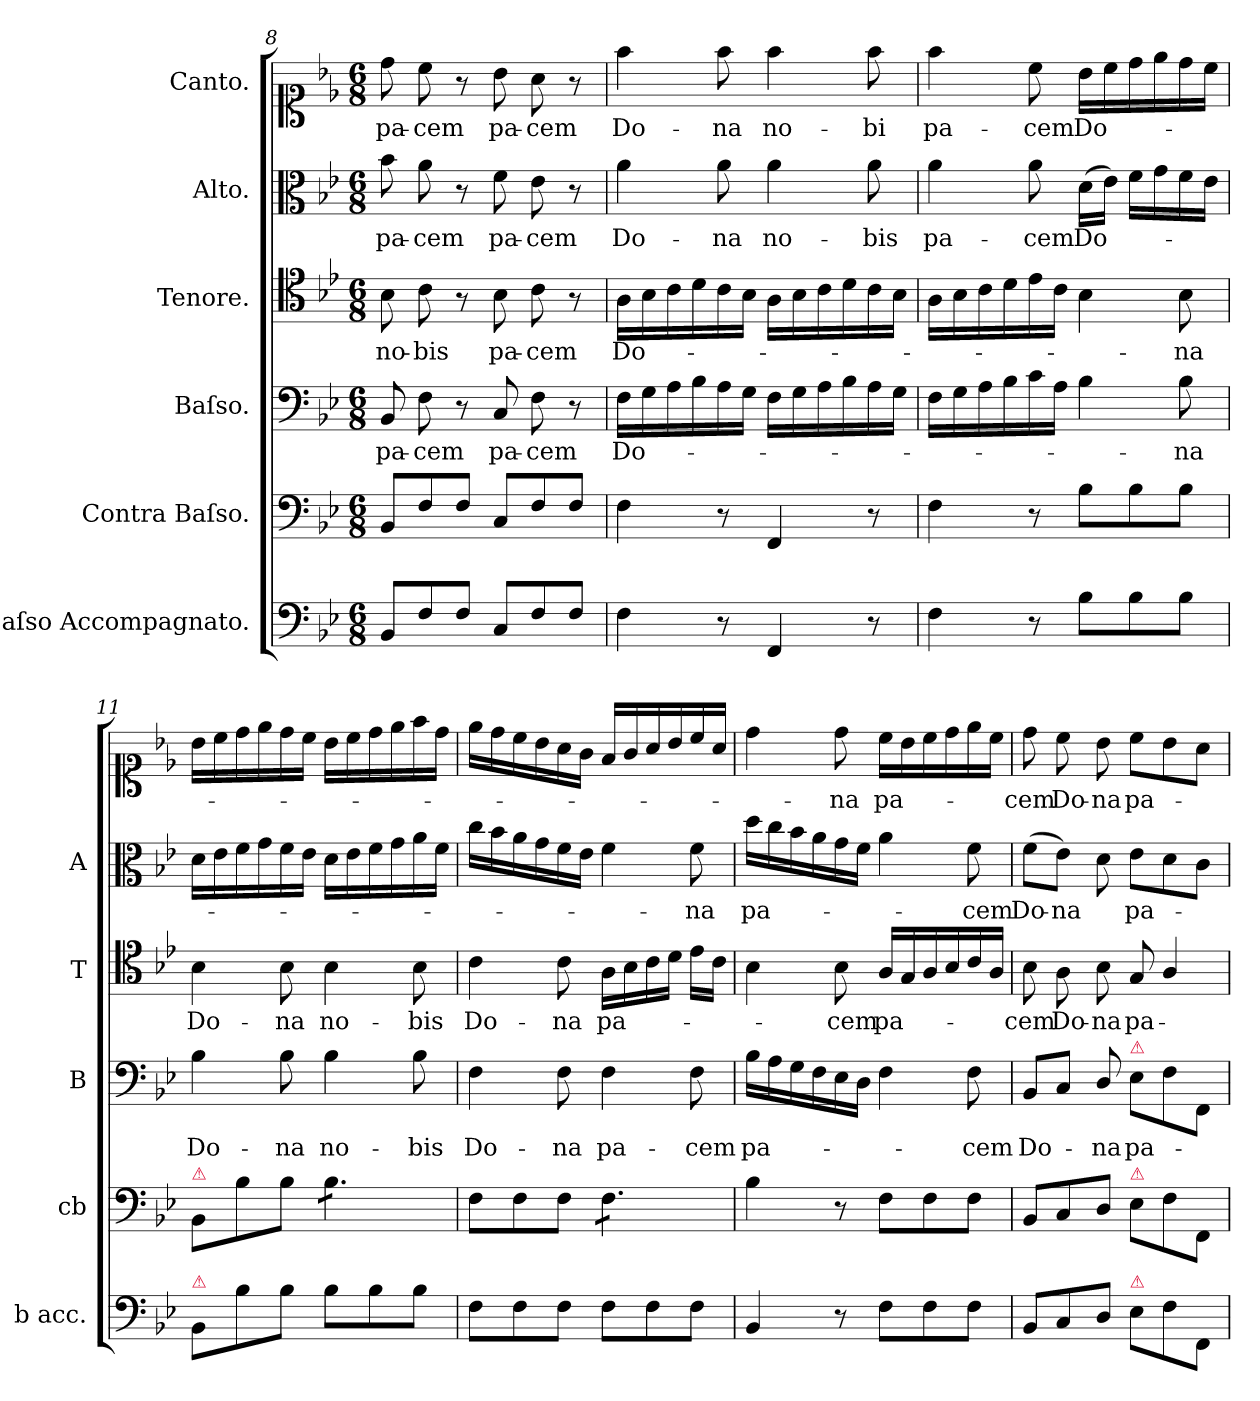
**kern	**kern	**kern	**text	**kern	**text	**kern	**text	**kern	**text
*part6	*part5	*part4	*part4	*part3	*part3	*part2	*part2	*part1	*part1
*staff6	*staff5	*staff4	*staff4	*staff3	*staff3	*staff2	*staff2	*staff1	*staff1
*I"Baſso Accompagnato.	*I"Contra Baſso.	*I"Baſso.	*	*I"Tenore.	*	*I"Alto.	*	*I"Canto.	*
*I'b acc.	*I'cb	*I'B	*	*I'T	*	*I'A	*	*	*
*clefF4	*clefF4	*clefF4	*	*clefC4	*	*clefC3	*	*clefC1	*
*k[b-e-]	*k[b-e-]	*k[b-e-]	*	*k[b-e-]	*	*k[b-e-]	*	*k[b-e-]	*
*M6/8	*M6/8	*M6/8	*	*M6/8	*	*M6/8	*	*M6/8	*
=8	=8	=8	=8	=8	=8	=8	=8	=8	=8
8BB-/L	8BB-/L	8BB-/	pa-	8B-\	no-	8b-\	pa-	8dd\	pa-
8F/	8F/	8F\	-cem	8c\	-bis	8a\	-cem	8cc\	-cem
8F/J	8F/J	8r	.	8r	.	8r	.	8r	.
!	!	!	!LO:LY:i	!	!	!	!LO:LY:i	!	!LO:LY:i
8C/L	8C/L	8C/	pa-	8B-\	pa-	8f\	pa-	8b-\	pa-
!	!	!	!LO:LY:i	!	!	!	!LO:LY:i	!	!LO:LY:i
8F/	8F/	8F\	-cem	8c\	-cem	8e-\	-cem	8a\	-cem
8F/J	8F/J	8r	.	8r	.	8r	.	8r	.
=9	=9	=9	=9	=9	=9	=9	=9	=9	=9
4F\	4F\	16F\LL	Do-	16A\LL	Do-	4a\	Do-	4ff\	Do-
.	.	16G\	.	16B-\	.	.	.	.	.
.	.	16A\	.	16c\	.	.	.	.	.
.	.	16B-\	.	16d\	.	.	.	.	.
8r	8r	16A\	.	16c\	.	8a\	-na	8ff\	-na
.	.	16G\JJ	.	16B-\JJ	.	.	.	.	.
4FF/	4FF/	16F\LL	.	16A\LL	.	4a\	no-	4ff\	no-
.	.	16G\	.	16B-\	.	.	.	.	.
.	.	16A\	.	16c\	.	.	.	.	.
.	.	16B-\	.	16d\	.	.	.	.	.
8r	8r	16A\	.	16c\	.	8a\	-bis	8ff\	-bi
.	.	16G\JJ	.	16B-\JJ	.	.	.	.	.
=10	=10	=10	=10	=10	=10	=10	=10	=10	=10
4F\	4F\	16F\LL	.	16A\LL	.	4a\	pa-	4ff\	pa-
.	.	16G\	.	16B-\	.	.	.	.	.
.	.	16A\	.	16c\	.	.	.	.	.
.	.	16B-\	.	16d\	.	.	.	.	.
8r	8r	16c\	.	16e-\	.	8a\	-cem	8cc\	-cem
.	.	16A\JJ	.	16c\JJ	.	.	.	.	.
8B-\L	8B-\L	4B-\	.	4B-\	.	(16d\LL	Do-	16b-\LL	Do-
.	.	.	.	.	.	16e-\JJ)	.	16cc\	.
8B-\	8B-\	.	.	.	.	16f\LL	.	16dd\	.
.	.	.	.	.	.	16g\	.	16ee-\	.
8B-\J	8B-\J	8B-\	-na	8B-\	-na	16f\	.	16dd\	.
.	.	.	.	.	.	16e-\JJ	.	16cc\JJ	.
=11	=11	=11	=11	=11	=11	=11	=11	=11	=11
!	!LO:TX:a:color=crimson:t=⚠	!	!	!	!	!	!	!	!
!LO:TX:a:color=crimson:t=⚠	!	!	!	!	!	!	!	!	!
8BB-/L	8BB-/L	4B-\	Do-	4B-\	Do-	16d\LL	.	16b-\LL	.
.	.	.	.	.	.	16e-\	.	16cc\	.
8B-\	8B-\	.	.	.	.	16f\	.	16dd\	.
.	.	.	.	.	.	16g\	.	16ee-\	.
8B-\J	8B-\J	8B-\	-na	8B-\	-na	16f\	.	16dd\	.
.	.	.	.	.	.	16e-\JJ	.	16cc\JJ	.
*	*tremolo	*	*	*	*	*	*	*	*
8B-\L	8B-\L	4B-\	no-	4B-\	no-	16d\LL	.	16b-\LL	.
.	.	.	.	.	.	16e-\	.	16cc\	.
8B-\	8B-\	.	.	.	.	16f\	.	16dd\	.
.	.	.	.	.	.	16g\	.	16ee-\	.
8B-\J	8B-\J	8B-\	-bis	8B-\	-bis	16a\	.	16ff\	.
*	*Xtremolo	*	*	*	*	*	*	*	*
.	.	.	.	.	.	16f\JJ	.	16dd\JJ	.
=12	=12	=12	=12	=12	=12	=12	=12	=12	=12
8F\L	8F\L	4F\	Do-	4c\	Do-	16cc\LL	.	16ee-\LL	.
.	.	.	.	.	.	16b-\	.	16dd\	.
8F\	8F\	.	.	.	.	16a\	.	16cc\	.
.	.	.	.	.	.	16g\	.	16b-\	.
8F\J	8F\J	8F\	-na	8c\	-na	16f\	.	16a\	.
.	.	.	.	.	.	16e-\JJ	.	16g\JJ	.
*	*tremolo	*	*	*	*	*	*	*	*
8F\L	8F\L	4F\	pa-	16A\LL	pa-	4f\	.	16f/LL	.
.	.	.	.	16B-\	.	.	.	16g/	.
8F\	8F\	.	.	16c\	.	.	.	16a/	.
.	.	.	.	16d\JJ	.	.	.	16b-/	.
8F\J	8F\J	8F\	-cem	16e-\LL	.	8f\	-na	16cc/	.
*	*Xtremolo	*	*	*	*	*	*	*	*
.	.	.	.	16c\JJ	.	.	.	16a/JJ	.
=13	=13	=13	=13	=13	=13	=13	=13	=13	=13
4BB-/	4B-\	16B-\LL	pa-	4B-\	.	16dd\LL	pa-	4dd\	.
.	.	16A\	.	.	.	16cc\	.	.	.
.	.	16G\	.	.	.	16b-\	.	.	.
.	.	16F\	.	.	.	16a\	.	.	.
8r	8r	16E-\	.	8B-\	-cem	16g\	.	8dd\	-na
.	.	16D\JJ	.	.	.	16f\JJ	.	.	.
8F\L	8F\L	4F\	.	16A/LL	pa-	4a\	.	16cc\LL	pa-
.	.	.	.	16G/	.	.	.	16b-\	.
8F\	8F\	.	.	16A/	.	.	.	16cc\	.
.	.	.	.	16B-/	.	.	.	16dd\	.
8F\J	8F\J	8F\	-cem	16c/	.	8f\	-cem	16ee-\	.
.	.	.	.	16A/JJ	.	.	.	16cc\JJ	.
=14	=14	=14	=14	=14	=14	=14	=14	=14	=14
8BB-/L	8BB-/L	8BB-/L	Do-	8B-\	-cem	(8f\L	Do-	8dd\	-cem
8C/	8C/	8C/J	.	8A\	Do-	8e-\J)	-na	8cc\	Do-
8D/J	8D/J	8D/	-na	8B-\	-na	8d\	.	8b-\	-na
!	!	!LO:TX:a:color=crimson:t=⚠	!	!	!	!	!	!	!
!	!LO:TX:a:color=crimson:t=⚠	!	!	!	!	!	!	!	!
!LO:TX:a:color=crimson:t=⚠	!	!	!	!	!	!	!	!	!
8E-\L	8E-\L	8E-\L	pa-	8G/	pa-	8e-\L	pa-	8cc\L	pa-
8F\	8F\	8F\	.	4A/	.	8d\	.	8b-\	.
8FF/J	8FF/J	8FF/J	.	.	.	8c\J	.	8a\J	.
=	=	=	=	=	=	=	=	=	=
*-	*-	*-	*-	*-	*-	*-	*-	*-	*-
